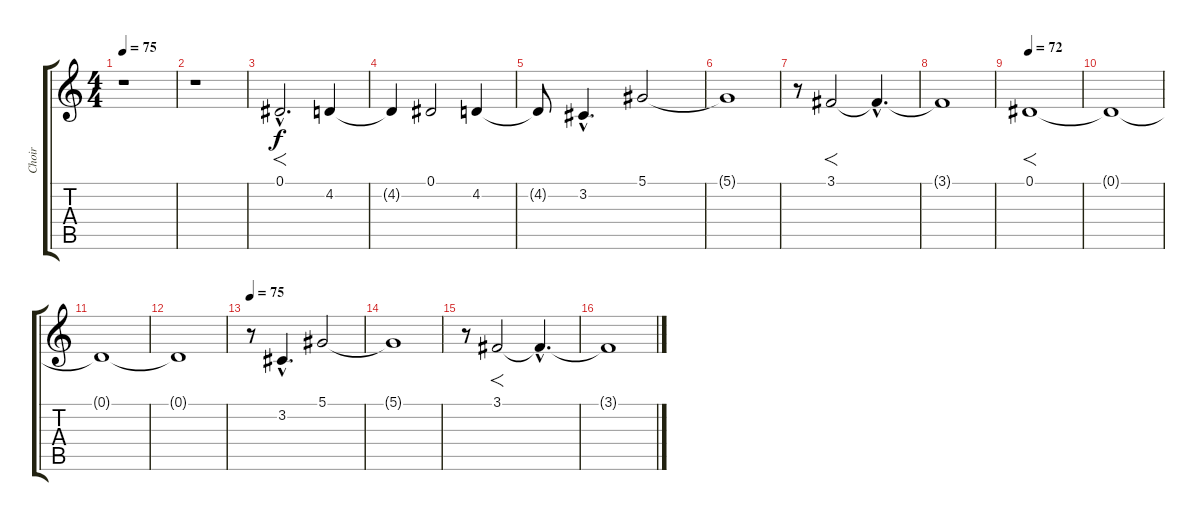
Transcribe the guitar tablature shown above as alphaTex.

\track ("Choir" "Choir") {instrument choiraahs}
\staff {score tabs}
\tuning (Eb4 Bb3 Gb3 Db3 Ab2 Eb2) {hide}
\ts (4 4)
\tempo 75
\clef g2
\ks c
r.1{dy f instrument choiraahs} |
r.1 |
0.1{hac}.2{f d} 4.2.4 |
4.2{t}.4 0.1.2 4.2.4 |
4.2{t}.8 3.2{hac}.4{d} 5.1.2 |
5.1{t}.1 |
r.8 3.1.2{f} 3.1{hac t}.4{d} |
3.1{t}.1 |
\tempo 72
0.1.1{f} |
0.1{t}.1 |
0.1{t}.1 |
0.1{t}.1 |
\tempo 75
r.8 3.2{hac}.4{d} 5.1.2 |
5.1{t}.1 |
r.8 3.1.2{f} 3.1{hac t}.4{d} |
3.1{t}.1
